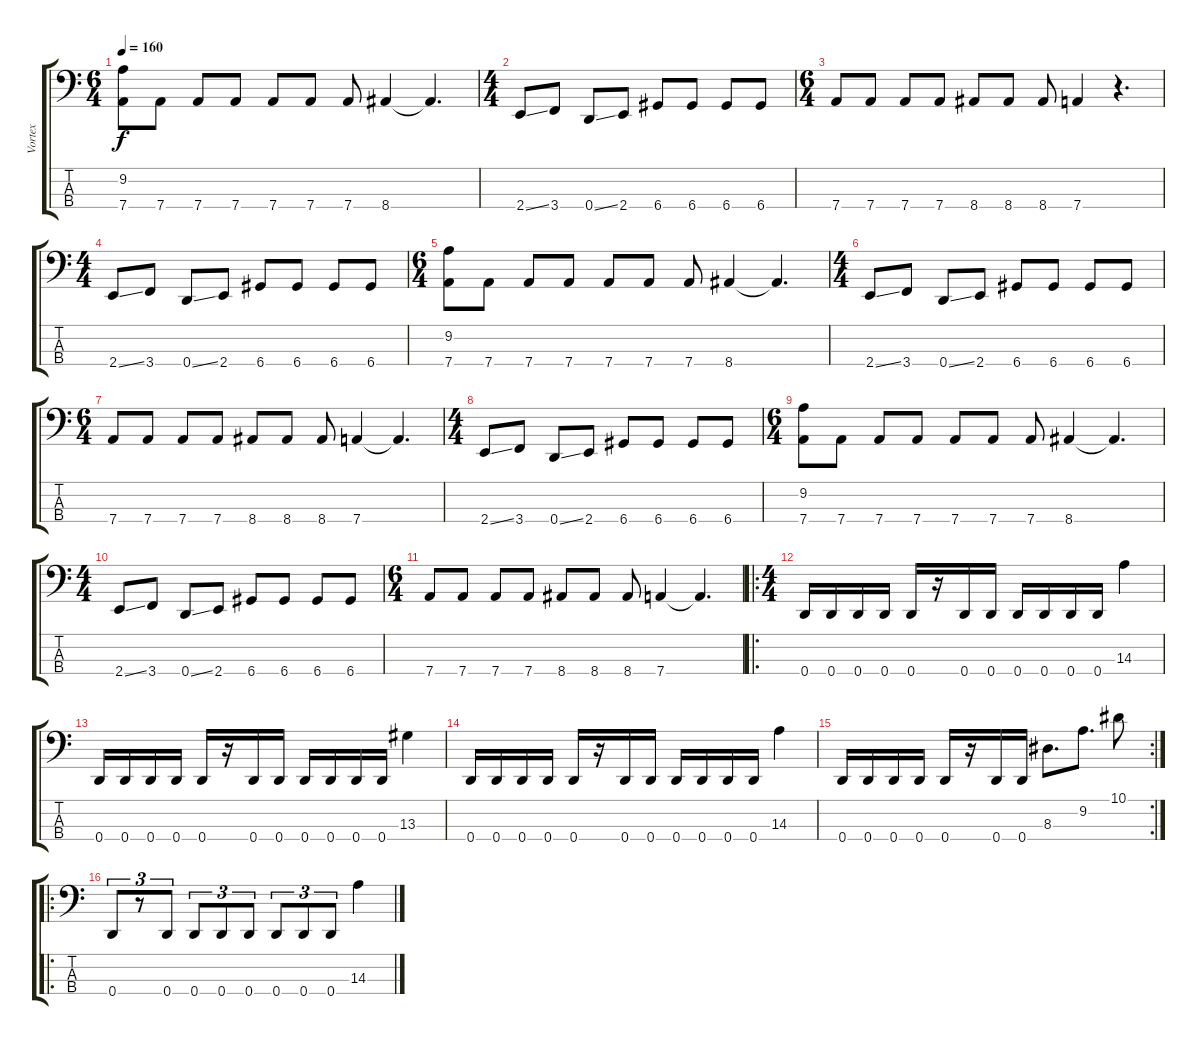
\track ("Vortex" "Vortex") {instrument electricbassfinger}
\staff {score tabs}
\tuning (F2 C2 G1 D1) {hide}
\ts (6 4)
\tempo 160
\clef f4
\ks c
(9.2 7.4).8{dy f} 7.4.8 7.4.8 7.4.8 7.4.8 7.4.8 7.4.8 8.4.4 8.4{t}.4{d} |
\ts (4 4)
2.4{ss}.8 3.4.8 0.4{ss}.8 2.4.8 6.4.8 6.4.8 6.4.8 6.4.8 |
\ts (6 4)
7.4.8 7.4.8 7.4.8 7.4.8 8.4.8 8.4.8 8.4.8 7.4.4 r.4{d} |
\ts (4 4)
2.4{ss}.8 3.4.8 0.4{ss}.8 2.4.8 6.4.8 6.4.8 6.4.8 6.4.8 |
\ts (6 4)
(9.2 7.4).8 7.4.8 7.4.8 7.4.8 7.4.8 7.4.8 7.4.8 8.4.4 8.4{t}.4{d} |
\ts (4 4)
2.4{ss}.8 3.4.8 0.4{ss}.8 2.4.8 6.4.8 6.4.8 6.4.8 6.4.8 |
\ts (6 4)
7.4.8 7.4.8 7.4.8 7.4.8 8.4.8 8.4.8 8.4.8 7.4.4 7.4{t}.4{d} |
\ts (4 4)
2.4{ss}.8 3.4.8 0.4{ss}.8 2.4.8 6.4.8 6.4.8 6.4.8 6.4.8 |
\ts (6 4)
(9.2 7.4).8 7.4.8 7.4.8 7.4.8 7.4.8 7.4.8 7.4.8 8.4.4 8.4{t}.4{d} |
\ts (4 4)
2.4{ss}.8 3.4.8 0.4{ss}.8 2.4.8 6.4.8 6.4.8 6.4.8 6.4.8 |
\ts (6 4)
7.4.8 7.4.8 7.4.8 7.4.8 8.4.8 8.4.8 8.4.8 7.4.4 7.4{t}.4{d} |
\ro
\ts (4 4)
0.4.16 0.4.16 0.4.16 0.4.16 0.4.16 r.16 0.4.16 0.4.16 0.4.16 0.4.16 0.4.16 0.4.16 14.3.4 |
0.4.16 0.4.16 0.4.16 0.4.16 0.4.16 r.16 0.4.16 0.4.16 0.4.16 0.4.16 0.4.16 0.4.16 13.3.4 |
0.4.16 0.4.16 0.4.16 0.4.16 0.4.16 r.16 0.4.16 0.4.16 0.4.16 0.4.16 0.4.16 0.4.16 14.3.4 |
\rc 2
0.4.16 0.4.16 0.4.16 0.4.16 0.4.16 r.16 0.4.16 0.4.16 8.3.8{d} 9.2.8{d} 10.1.8 |
\ro
0.4.8{tu (3 2)} r.8{tu (3 2)} 0.4.8{tu (3 2)} 0.4.8{tu (3 2)} 0.4.8{tu (3 2)} 0.4.8{tu (3 2)} 0.4.8{tu (3 2)} 0.4.8{tu (3 2)} 0.4.8{tu (3 2)} 14.3.4
